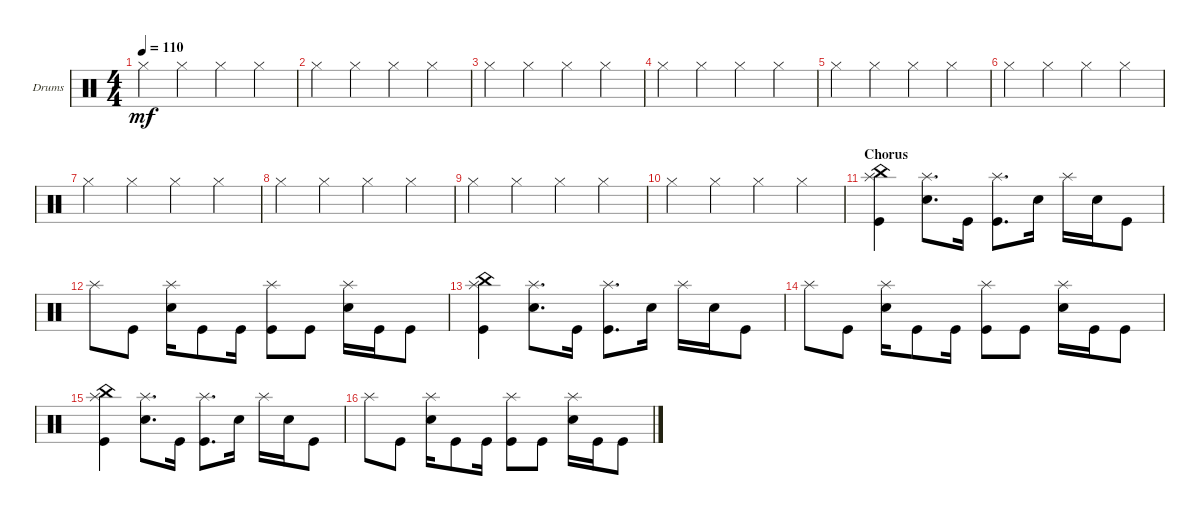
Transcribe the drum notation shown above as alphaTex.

\defaultSystemsLayout 4
\bracketExtendMode groupsimilarinstruments
\firstSystemTrackNameOrientation horizontal
\otherSystemsTrackNameOrientation horizontal
\track ("Drumkit" "Drums") {instrument percussion}
\staff {score}
\articulation defaults
\ts (4 4)
\tempo 110
\clef neutral
\ks c "Hi-Hat (closed)".4{dy mf} "Hi-Hat (closed)".4 "Hi-Hat (closed)".4 "Hi-Hat (closed)".4
|
"Hi-Hat (closed)".4 "Hi-Hat (closed)".4 "Hi-Hat (closed)".4 "Hi-Hat (closed)".4 |
"Hi-Hat (closed)".4 "Hi-Hat (closed)".4 "Hi-Hat (closed)".4 "Hi-Hat (closed)".4 |
"Hi-Hat (closed)".4 "Hi-Hat (closed)".4 "Hi-Hat (closed)".4 "Hi-Hat (closed)".4 |
"Hi-Hat (closed)".4 "Hi-Hat (closed)".4 "Hi-Hat (closed)".4 "Hi-Hat (closed)".4 |
"Hi-Hat (closed)".4 "Hi-Hat (closed)".4 "Hi-Hat (closed)".4 "Hi-Hat (closed)".4 |
"Hi-Hat (closed)".4 "Hi-Hat (closed)".4 "Hi-Hat (closed)".4 "Hi-Hat (closed)".4 |
"Hi-Hat (closed)".4 "Hi-Hat (closed)".4 "Hi-Hat (closed)".4 "Hi-Hat (closed)".4 |
"Hi-Hat (closed)".4 "Hi-Hat (closed)".4 "Hi-Hat (closed)".4 "Hi-Hat (closed)".4 |
"Hi-Hat (closed)".4 "Hi-Hat (closed)".4 "Hi-Hat (closed)".4 "Hi-Hat (closed)".4 |
\section ("" "Chorus")
("Kick (hit)" "China (hit)" "Splash (hit)").4 ("Snare (hit) 2" "Splash (hit)").8{d} "Kick (hit)".16 ("Kick (hit)" "Splash (hit)").8{d} "Snare (hit) 2".16 "Splash (hit)".16 "Snare (hit) 2".16 "Kick (hit)".8 |
"Splash (hit)".8 "Kick (hit)".8 ("Snare (hit) 2" "Splash (hit)").16 "Kick (hit)".8 "Kick (hit)".16 ("Kick (hit)" "Splash (hit)").8 "Kick (hit)".8 ("Snare (hit) 2" "Splash (hit)").16 "Kick (hit)".16 "Kick (hit)".8 |
("Kick (hit)" "China (hit)" "Splash (hit)").4 ("Snare (hit) 2" "Splash (hit)").8{d} "Kick (hit)".16 ("Kick (hit)" "Splash (hit)").8{d} "Snare (hit) 2".16 "Splash (hit)".16 "Snare (hit) 2".16 "Kick (hit)".8 |
"Splash (hit)".8 "Kick (hit)".8 ("Snare (hit) 2" "Splash (hit)").16 "Kick (hit)".8 "Kick (hit)".16 ("Kick (hit)" "Splash (hit)").8 "Kick (hit)".8 ("Snare (hit) 2" "Splash (hit)").16 "Kick (hit)".16 "Kick (hit)".8 |
("Kick (hit)" "China (hit)" "Splash (hit)").4 ("Snare (hit) 2" "Splash (hit)").8{d} "Kick (hit)".16 ("Kick (hit)" "Splash (hit)").8{d} "Snare (hit) 2".16 "Splash (hit)".16 "Snare (hit) 2".16 "Kick (hit)".8 |
"Splash (hit)".8 "Kick (hit)".8 ("Snare (hit) 2" "Splash (hit)").16 "Kick (hit)".8 "Kick (hit)".16 ("Kick (hit)" "Splash (hit)").8 "Kick (hit)".8 ("Snare (hit) 2" "Splash (hit)").16 "Kick (hit)".16 "Kick (hit)".8
